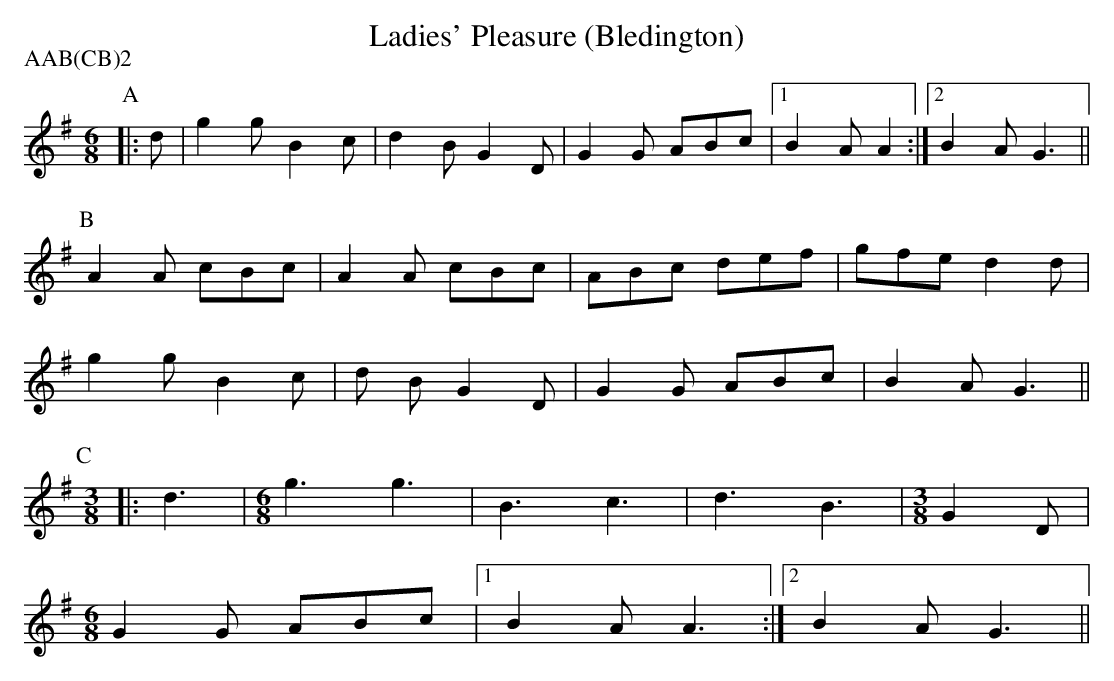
X:1
T:Ladies' Pleasure (Bledington)
L:1/8
M:6/8
P:AAB(CB)2
K:Gmaj
P:A
|:d|g2 g B2 c|d2 B G2 D|G2 G ABc|1B2 A A2:|2B2 A G3||
P:B
A2 A cBc|A2 A cBc|ABc def| gfe d2 d|
g2 g B2 c|d 2B G2 D|G2 G ABc| B2 A G3 ||
P:C
M:3/8
L:1/8
|:d3|\
M:6/8
g3 g3|B3 c3|d3 B3|\
M:3/8
L:1/8
G2 D|
M:6/8
G2G ABc|1B2A A3:|2B2A G3||
